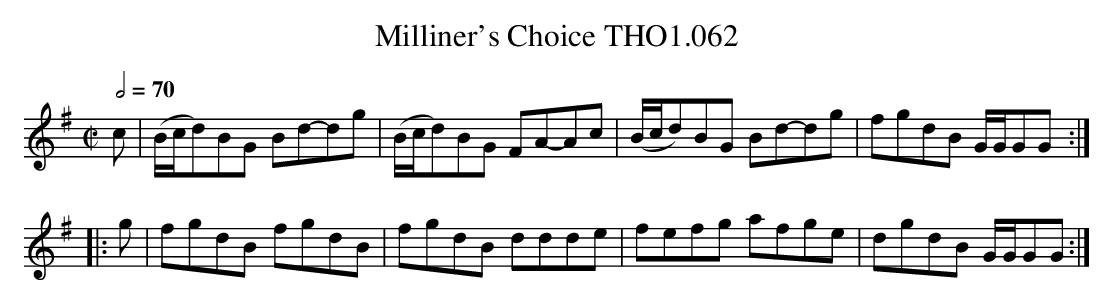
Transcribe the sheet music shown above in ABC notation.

X:1
T:Milliner's Choice THO1.062
M:C|
L:1/8
Q:1/2=70
K:G
c|(B/c/d)BG Bd-dg|(B/c/d)BG FA-Ac|(B/c/d)BG Bd-dg|fgdB G/G/GG:|
|:g|fgdB fgdB|fgdB ddde|fefg afge|dgdB G/G/GG:|
